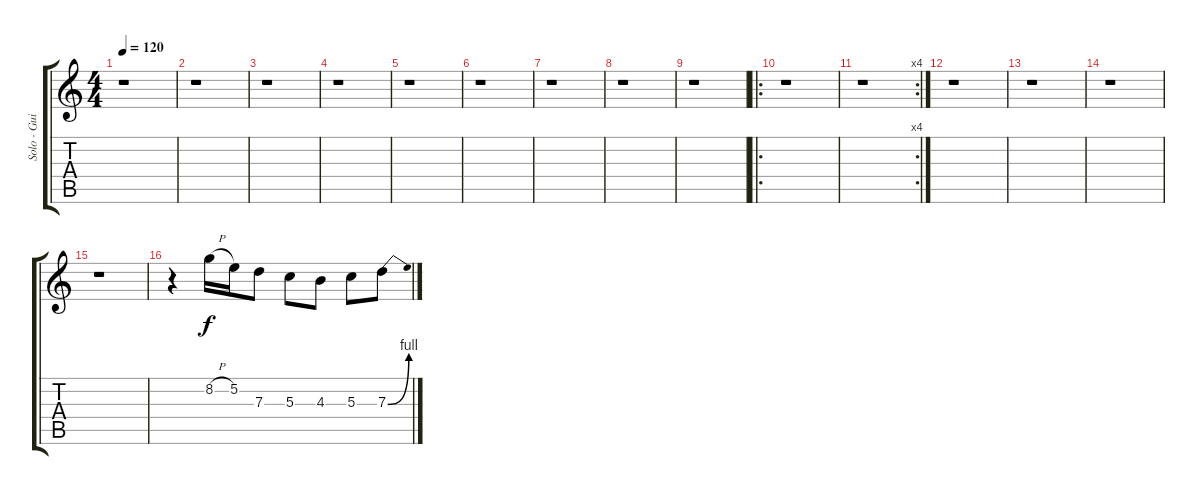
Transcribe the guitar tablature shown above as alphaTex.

\track ("Solo - Guitar" "Solo - Gui") {instrument distortionguitar}
\staff {score tabs}
\tuning (E4 B3 G3 D3 A2 E2) {hide}
\ts (4 4)
\tempo 120
\clef g2
\ks c
r.1{dy f} |
r.1 |
r.1 |
r.1 |
r.1 |
r.1 |
r.1 |
r.1 |
r.1 |
\ro
r.1 |
\rc 4
r.1 |
r.1 |
r.1 |
r.1 |
r.1 |
r.4 8.2{h}.16 5.2.16 7.3.8 5.3.8 4.3.8 5.3.8 7.3{be (bend 0 0 60 4)}.8
